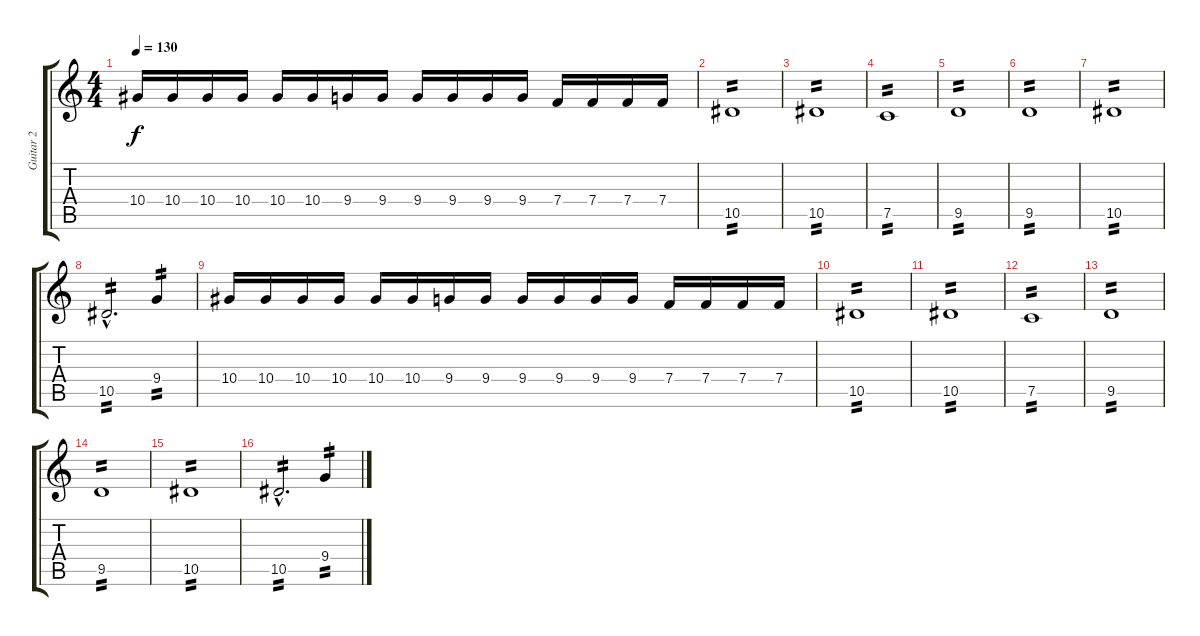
\track ("Guitar 2" "Guitar 2") {instrument distortionguitar}
\staff {score tabs}
\tuning (C4 G3 Eb3 Bb2 F2 C2) {hide}
\ts (4 4)
\tempo 130
\clef g2
\ks c
10.4.16{dy f} 10.4.16 10.4.16 10.4.16 10.4.16 10.4.16 9.4.16 9.4.16 9.4.16 9.4.16 9.4.16 9.4.16 7.4.16 7.4.16 7.4.16 7.4.16 |
10.5.1{tp 2} |
10.5.1{tp 2} |
7.5.1{tp 2} |
9.5.1{tp 2} |
9.5.1{tp 2} |
10.5.1{tp 2} |
10.5{hac}.2{d tp 2} 9.4.4{tp 2} |
10.4.16 10.4.16 10.4.16 10.4.16 10.4.16 10.4.16 9.4.16 9.4.16 9.4.16 9.4.16 9.4.16 9.4.16 7.4.16 7.4.16 7.4.16 7.4.16 |
10.5.1{tp 2} |
10.5.1{tp 2} |
7.5.1{tp 2} |
9.5.1{tp 2} |
9.5.1{tp 2} |
10.5.1{tp 2} |
10.5{hac}.2{d tp 2} 9.4.4{tp 2}
